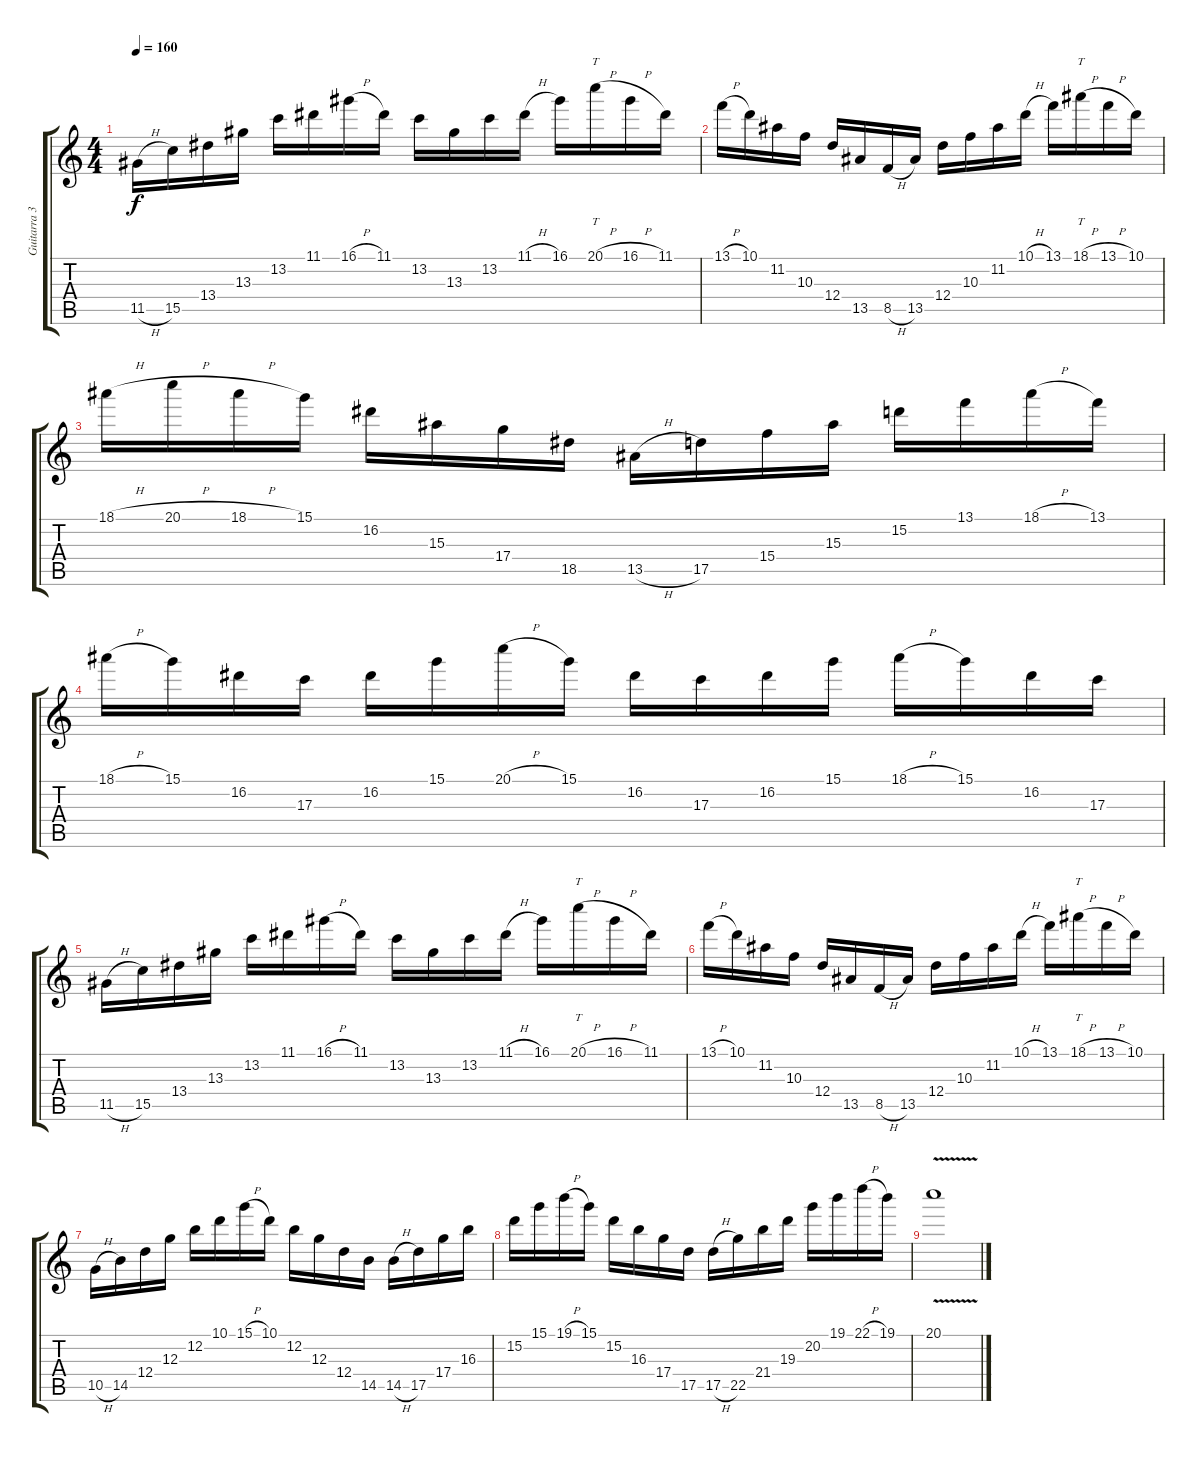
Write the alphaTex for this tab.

\track ("Guitarra 3" "Guitarra 3") {instrument distortionguitar}
\staff {score tabs}
\tuning (E4 B3 G3 D3 A2 E2) {hide}
\ts (4 4)
\tempo 160
\clef g2
\ks c
11.5{h}.16{dy f balance 12} 15.5.16 13.4.16 13.3.16 13.2.16 11.1.16 16.1{h}.16 11.1.16 13.2.16 13.3.16 13.2.16 11.1{h}.16 16.1.16 20.1{h}.16{tt} 16.1{h}.16 11.1.16 |
13.1{h}.16 10.1.16 11.2.16 10.3.16 12.4.16 13.5.16 8.5{h}.16 13.5.16 12.4.16 10.3.16 11.2.16 10.1{h}.16 13.1.16 18.1{h}.16{tt} 13.1{h}.16 10.1.16 |
18.1{h}.16 20.1{h}.16 18.1{h}.16 15.1.16 16.2.16 15.3.16 17.4.16 18.5.16 13.5{h}.16 17.5.16 15.4.16 15.3.16 15.2.16 13.1.16 18.1{h}.16 13.1.16 |
18.1{h}.16 15.1.16 16.2.16 17.3.16 16.2.16 15.1.16 20.1{h}.16 15.1.16 16.2.16 17.3.16 16.2.16 15.1.16 18.1{h}.16 15.1.16 16.2.16 17.3.16 |
11.5{h}.16 15.5.16 13.4.16 13.3.16 13.2.16 11.1.16 16.1{h}.16 11.1.16 13.2.16 13.3.16 13.2.16 11.1{h}.16 16.1.16 20.1{h}.16{tt} 16.1{h}.16 11.1.16 |
13.1{h}.16 10.1.16 11.2.16 10.3.16 12.4.16 13.5.16 8.5{h}.16 13.5.16 12.4.16 10.3.16 11.2.16 10.1{h}.16 13.1.16 18.1{h}.16{tt} 13.1{h}.16 10.1.16 |
10.5{h}.16 14.5.16 12.4.16 12.3.16 12.2.16 10.1.16 15.1{h}.16 10.1.16 12.2.16 12.3.16 12.4.16 14.5.16 14.5{h}.16 17.5.16 17.4.16 16.3.16 |
15.2.16 15.1.16 19.1{h}.16 15.1.16 15.2.16 16.3.16 17.4.16 17.5.16 17.5{h}.16 22.5.16 21.4.16 19.3.16 20.2.16 19.1.16 22.1{h}.16 19.1.16 |
20.1{v}.1
